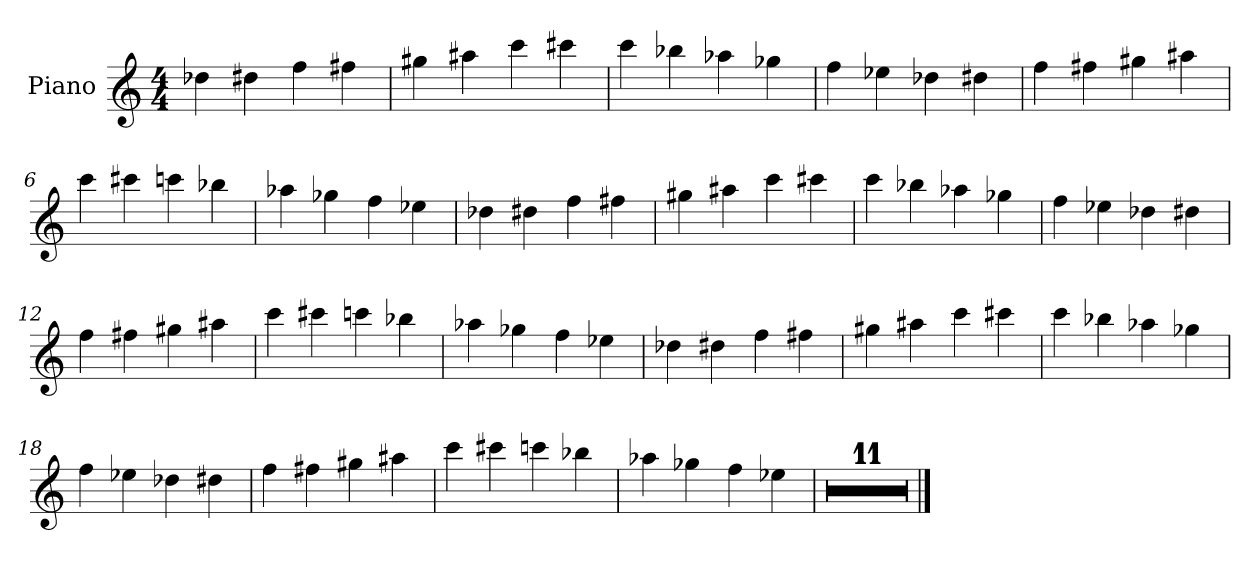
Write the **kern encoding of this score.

**kern
*part1
*staff1
*I"Piano
*I'Pno.
*clefG2
*k[]
*M4/4
=1
4dd-X\
4dd#X\
4ff\
4ff#X\
=2
4gg#X\
4aa#X\
4ccc\
4ccc#X\
=3
4ccc\
4bb-X\
4aa-X\
4gg-X\
=4
4ff\
4ee-X\
4dd-X\
4dd#X\
=5
4ff\
4ff#X\
4gg#X\
4aa#X\
=6
4ccc\
4ccc#X\
4cccn\
4bb-X\
!!LO:LB:g=z
=7
4aa-X\
4gg-X\
4ff\
4ee-X\
=8
4dd-X\
4dd#X\
4ff\
4ff#X\
=9
4gg#X\
4aa#X\
4ccc\
4ccc#X\
=10
4ccc\
4bb-X\
4aa-X\
4gg-X\
=11
4ff\
4ee-X\
4dd-X\
4dd#X\
=12
4ff\
4ff#X\
4gg#X\
4aa#X\
!!LO:LB:g=z
=13
4ccc\
4ccc#X\
4cccn\
4bb-X\
=14
4aa-X\
4gg-X\
4ff\
4ee-X\
=15
4dd-X\
4dd#X\
4ff\
4ff#X\
=16
4gg#X\
4aa#X\
4ccc\
4ccc#X\
!!LO:LB:g=z
=17
4ccc\
4bb-X\
4aa-X\
4gg-X\
=18
4ff\
4ee-X\
4dd-X\
4dd#X\
=19
4ff\
4ff#X\
4gg#X\
4aa#X\
=20
4ccc\
4ccc#X\
4cccn\
4bb-X\
=21
4aa-X\
4gg-X\
4ff\
4ee-X\
=22
1r
=23
1r
=24
1r
!!LO:LB:g=z
=25
1r
=26
1r
=27
1r
=28
1r
=29
1r
=30
1r
=31
1r
=32
1r
==
*-
